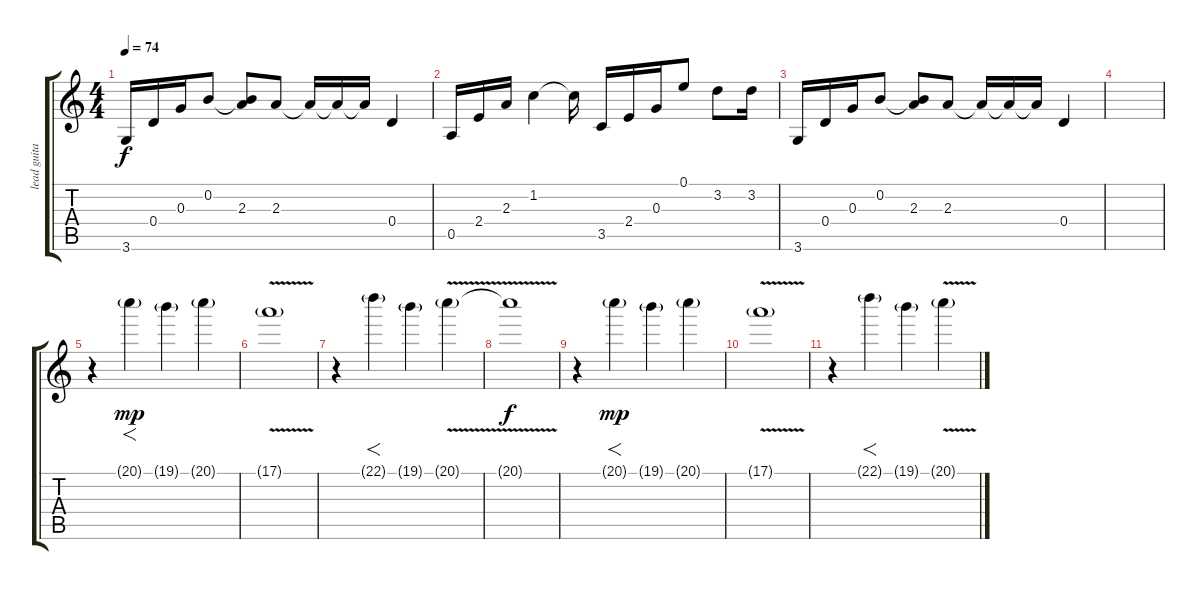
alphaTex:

\track ("lead guitar" "lead guita") {instrument electricguitarclean}
\staff {score tabs}
\tuning (E4 B3 G3 D3 A2 E2) {hide}
\ts (4 4)
\tempo 74
\clef g2
\ks c
3.6.16{dy f} 0.4.16 0.3.16 0.2.8 (0.2{t} 2.3).8 2.3.8 2.3{t}.16 2.3{t}.16 2.3{t}.16 0.4.4 |
0.5.16 2.4.16 2.3.16 1.2.4 1.2{t}.16 3.5.16 2.4.16 0.3.16 0.1.8 3.2.8 3.2.16 |
3.6.16 0.4.16 0.3.16 0.2.8 (0.2{t} 2.3).8 2.3.8 2.3{t}.16 2.3{t}.16 2.3{t}.16 0.4.4 |
|
r.4 20.1{g}.4{f dy mp} 19.1{g}.4 20.1{g}.4 |
17.1{v g}.1 |
r.4 22.1{g}.4{f} 19.1{g}.4 20.1{v g}.4 |
20.1{t}.1{dy f} |
r.4 20.1{g}.4{f dy mp} 19.1{g}.4 20.1{g}.4 |
17.1{v g}.1 |
r.4 22.1{g}.4{f} 19.1{g}.4 20.1{v g}.4
